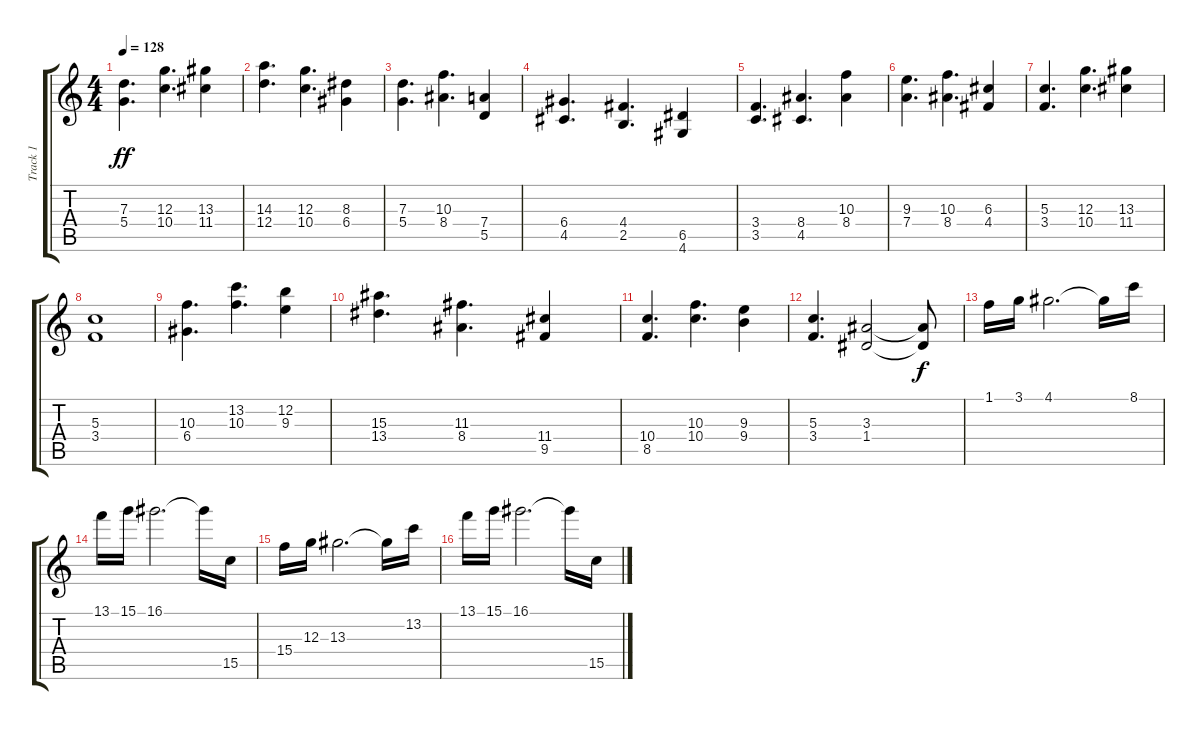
\track ("Track 1" "Track 1") {instrument overdrivenguitar}
\staff {score tabs}
\tuning (E4 B3 G3 D3 A2 E2) {hide}
\ts (4 4)
\tempo 128
\clef g2
\ks c
(7.3 5.4).4{d dy ff} (12.3 10.4).4{d} (13.3 11.4).4 |
(14.3 12.4).4{d} (12.3 10.4).4{d} (8.3 6.4).4 |
(7.3 5.4).4{d} (10.3 8.4).4{d} (7.4 5.5).4 |
(6.4 4.5).4{d} (4.4 2.5).4{d} (6.5 4.6).4 |
(3.4 3.5).4{d} (8.4 4.5).4{d} (10.3 8.4).4 |
(9.3 7.4).4{d} (10.3 8.4).4{d} (6.3 4.4).4 |
(5.3 3.4).4{d} (12.3 10.4).4{d} (13.3 11.4).4 |
(5.3 3.4).1 |
(10.3 6.4).4{d} (13.2 10.3).4{d} (12.2 9.3).4 |
(15.3 13.4).4{d} (11.3 8.4).4{d} (11.4 9.5).4 |
(10.4 8.5).4{d} (10.3 10.4).4{d} (9.3 9.4).4 |
(5.3 3.4).4{d} (3.3 1.4).2 (3.3{t} 1.4{t}).8{dy f} |
1.1.16 3.1.16 4.1.2{d} 4.1{t}.16 8.1.16 |
13.1.16 15.1.16 16.1.2{d} 16.1{t}.16 15.5.16 |
15.4.16 12.3.16 13.3.2{d} 13.3{t}.16 13.2.16 |
13.1.16 15.1.16 16.1.2{d} 16.1{t}.16 15.5.16
